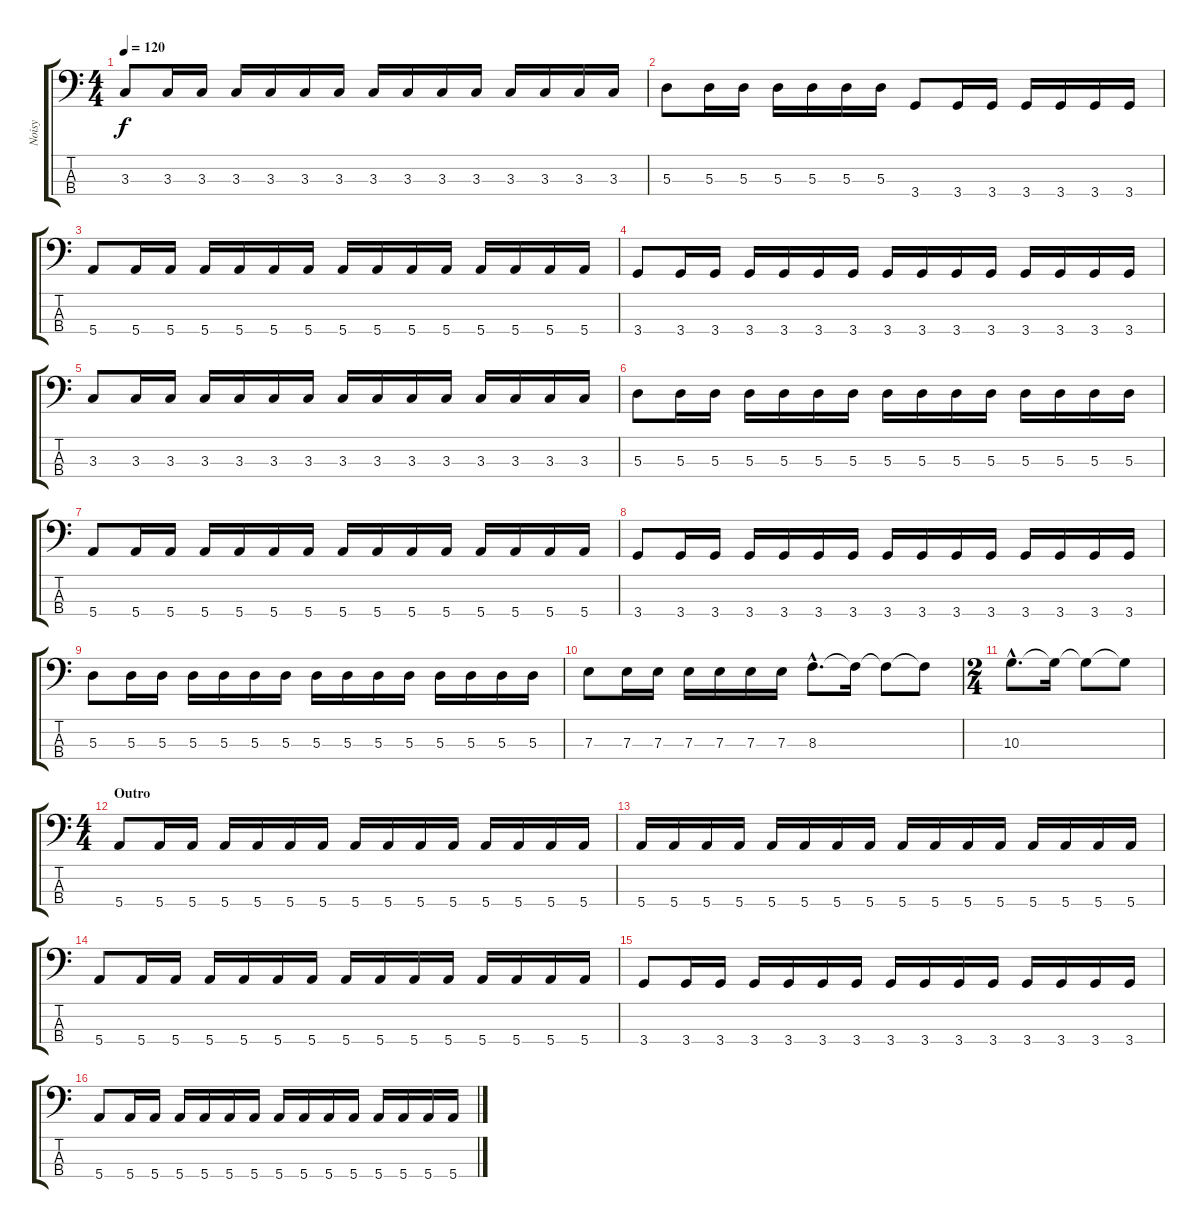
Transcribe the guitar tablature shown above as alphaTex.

\track ("Noisy" "Noisy") {instrument electricbassfinger}
\staff {score tabs}
\tuning (G2 D2 A1 E1) {hide}
\ts (4 4)
\tempo 120
\clef f4
\ks c
3.3.8{dy f} 3.3.16 3.3.16 3.3.16 3.3.16 3.3.16 3.3.16 3.3.16 3.3.16 3.3.16 3.3.16 3.3.16 3.3.16 3.3.16 3.3.16 |
5.3.8 5.3.16 5.3.16 5.3.16 5.3.16 5.3.16 5.3.16 3.4.8 3.4.16 3.4.16 3.4.16 3.4.16 3.4.16 3.4.16 |
5.4.8 5.4.16 5.4.16 5.4.16 5.4.16 5.4.16 5.4.16 5.4.16 5.4.16 5.4.16 5.4.16 5.4.16 5.4.16 5.4.16 5.4.16 |
3.4.8 3.4.16 3.4.16 3.4.16 3.4.16 3.4.16 3.4.16 3.4.16 3.4.16 3.4.16 3.4.16 3.4.16 3.4.16 3.4.16 3.4.16 |
3.3.8 3.3.16 3.3.16 3.3.16 3.3.16 3.3.16 3.3.16 3.3.16 3.3.16 3.3.16 3.3.16 3.3.16 3.3.16 3.3.16 3.3.16 |
5.3.8 5.3.16 5.3.16 5.3.16 5.3.16 5.3.16 5.3.16 5.3.16 5.3.16 5.3.16 5.3.16 5.3.16 5.3.16 5.3.16 5.3.16 |
5.4.8 5.4.16 5.4.16 5.4.16 5.4.16 5.4.16 5.4.16 5.4.16 5.4.16 5.4.16 5.4.16 5.4.16 5.4.16 5.4.16 5.4.16 |
3.4.8 3.4.16 3.4.16 3.4.16 3.4.16 3.4.16 3.4.16 3.4.16 3.4.16 3.4.16 3.4.16 3.4.16 3.4.16 3.4.16 3.4.16 |
5.3.8 5.3.16 5.3.16 5.3.16 5.3.16 5.3.16 5.3.16 5.3.16 5.3.16 5.3.16 5.3.16 5.3.16 5.3.16 5.3.16 5.3.16 |
7.3.8 7.3.16 7.3.16 7.3.16 7.3.16 7.3.16 7.3.16 8.3{hac}.8{d} 8.3{t}.16 8.3{t}.8 8.3{t}.8 |
\ts (2 4)
10.3{hac}.8{d} 10.3{t}.16 10.3{t}.8 10.3{t}.8 |
\ts (4 4)
\section ("" "Outro")
5.4.8 5.4.16 5.4.16 5.4.16 5.4.16 5.4.16 5.4.16 5.4.16 5.4.16 5.4.16 5.4.16 5.4.16 5.4.16 5.4.16 5.4.16 |
5.4.16 5.4.16 5.4.16 5.4.16 5.4.16 5.4.16 5.4.16 5.4.16 5.4.16 5.4.16 5.4.16 5.4.16 5.4.16 5.4.16 5.4.16 5.4.16 |
5.4.8 5.4.16 5.4.16 5.4.16 5.4.16 5.4.16 5.4.16 5.4.16 5.4.16 5.4.16 5.4.16 5.4.16 5.4.16 5.4.16 5.4.16 |
3.4.8 3.4.16 3.4.16 3.4.16 3.4.16 3.4.16 3.4.16 3.4.16 3.4.16 3.4.16 3.4.16 3.4.16 3.4.16 3.4.16 3.4.16 |
5.4.8 5.4.16 5.4.16 5.4.16 5.4.16 5.4.16 5.4.16 5.4.16 5.4.16 5.4.16 5.4.16 5.4.16 5.4.16 5.4.16 5.4.16
